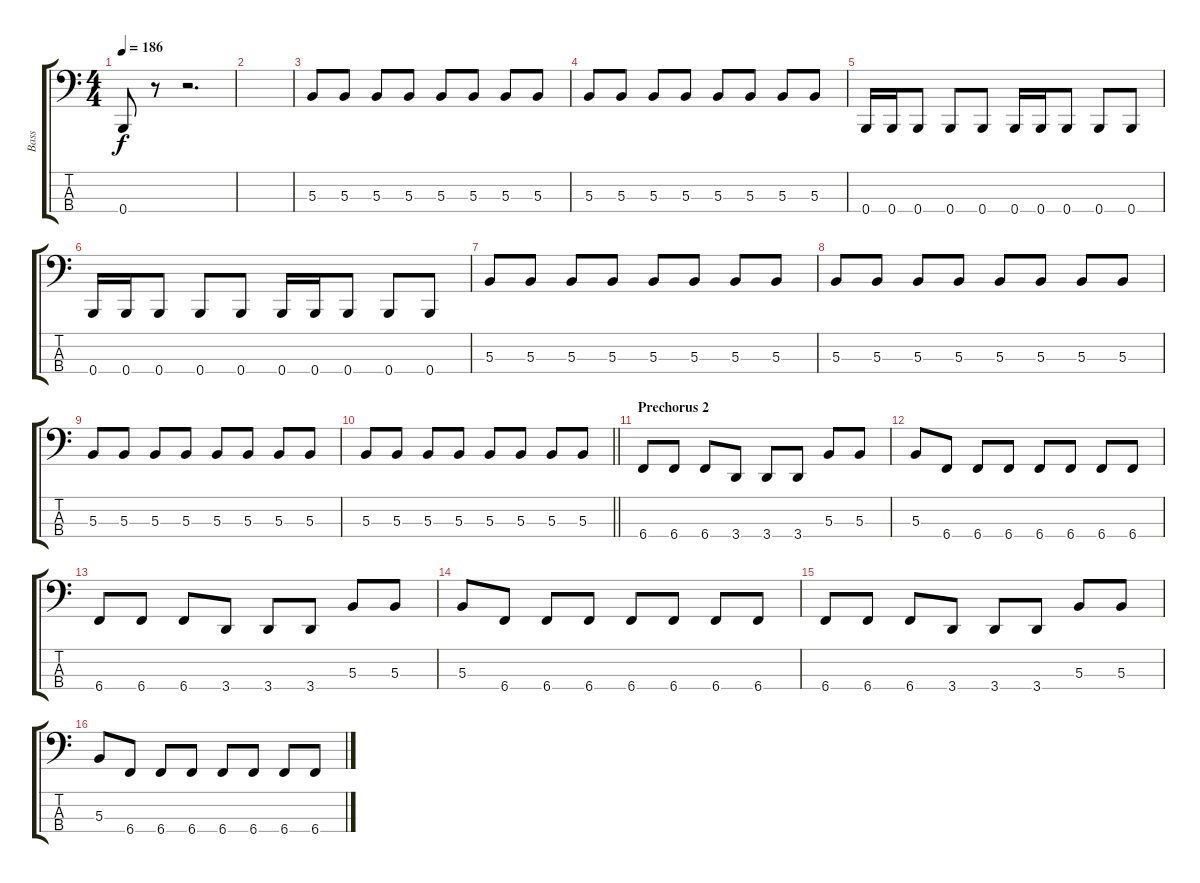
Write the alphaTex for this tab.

\track ("Bass" "Bass") {instrument electricbassfinger}
\staff {score tabs}
\tuning (E2 B1 Gb1 B0) {hide}
\ts (4 4)
\tempo 186
\clef f4
\ks c
0.4.8{dy f} r.8 r.2{d} |
|
5.3.8 5.3.8 5.3.8 5.3.8 5.3.8 5.3.8 5.3.8 5.3.8 |
5.3.8 5.3.8 5.3.8 5.3.8 5.3.8 5.3.8 5.3.8 5.3.8 |
0.4.16 0.4.16 0.4.8 0.4.8 0.4.8 0.4.16 0.4.16 0.4.8 0.4.8 0.4.8 |
0.4.16 0.4.16 0.4.8 0.4.8 0.4.8 0.4.16 0.4.16 0.4.8 0.4.8 0.4.8 |
5.3.8 5.3.8 5.3.8 5.3.8 5.3.8 5.3.8 5.3.8 5.3.8 |
5.3.8 5.3.8 5.3.8 5.3.8 5.3.8 5.3.8 5.3.8 5.3.8 |
5.3.8 5.3.8 5.3.8 5.3.8 5.3.8 5.3.8 5.3.8 5.3.8 |
\barLineRight lightlight
5.3.8 5.3.8 5.3.8 5.3.8 5.3.8 5.3.8 5.3.8 5.3.8 |
\section ("" "Prechorus 2")
6.4.8 6.4.8 6.4.8 3.4.8 3.4.8 3.4.8 5.3.8 5.3.8 |
5.3.8 6.4.8 6.4.8 6.4.8 6.4.8 6.4.8 6.4.8 6.4.8 |
6.4.8 6.4.8 6.4.8 3.4.8 3.4.8 3.4.8 5.3.8 5.3.8 |
5.3.8 6.4.8 6.4.8 6.4.8 6.4.8 6.4.8 6.4.8 6.4.8 |
6.4.8 6.4.8 6.4.8 3.4.8 3.4.8 3.4.8 5.3.8 5.3.8 |
5.3.8 6.4.8 6.4.8 6.4.8 6.4.8 6.4.8 6.4.8 6.4.8
